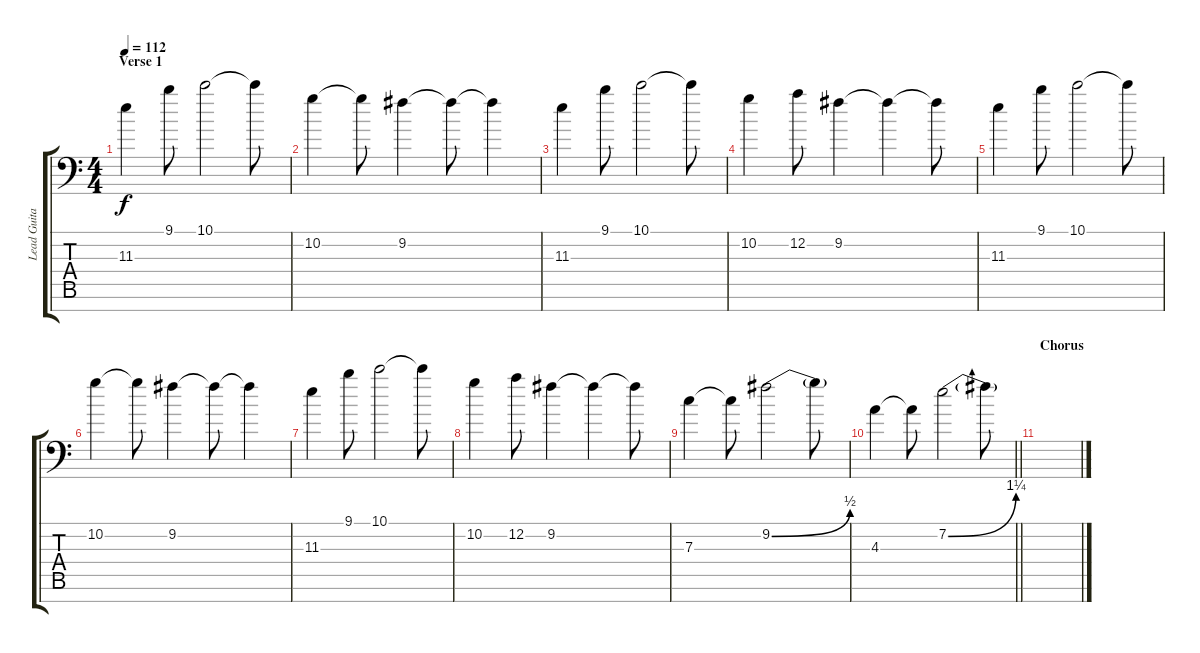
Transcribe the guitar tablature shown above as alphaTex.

\track ("Lead Guitar 1" "Lead Guita") {instrument distortionguitar}
\staff {score tabs}
\tuning (D4 A3 F3 C3 G2 D2 A1) {hide}
\ts (4 4)
\section ("" "Verse 1")
\tempo 112
\clef f4
\ks c
11.3.4{dy f} 9.1.8 10.1.2 10.1{t}.8 |
10.2.4 10.2{t}.8 9.2.4 9.2{t}.8 9.2{t}.4 |
11.3.4 9.1.8 10.1.2 10.1{t}.8 |
10.2.4 12.2.8 9.2.4 9.2{t}.4 9.2{t}.8 |
11.3.4 9.1.8 10.1.2 10.1{t}.8 |
10.2.4 10.2{t}.8 9.2.4 9.2{t}.8 9.2{t}.4 |
11.3.4 9.1.8 10.1.2 10.1{t}.8 |
10.2.4 12.2.8 9.2.4 9.2{t}.4 9.2{t}.8 |
7.3.4 7.3{t}.8 9.2{be (bend 0 0 60 2)}.2 9.2{t}.8 |
\barLineRight lightlight
4.3.4 4.3{t}.8 7.2{be (bend 0 0 60 5)}.2 7.2{t}.8 |
\section ("" "Chorus")
